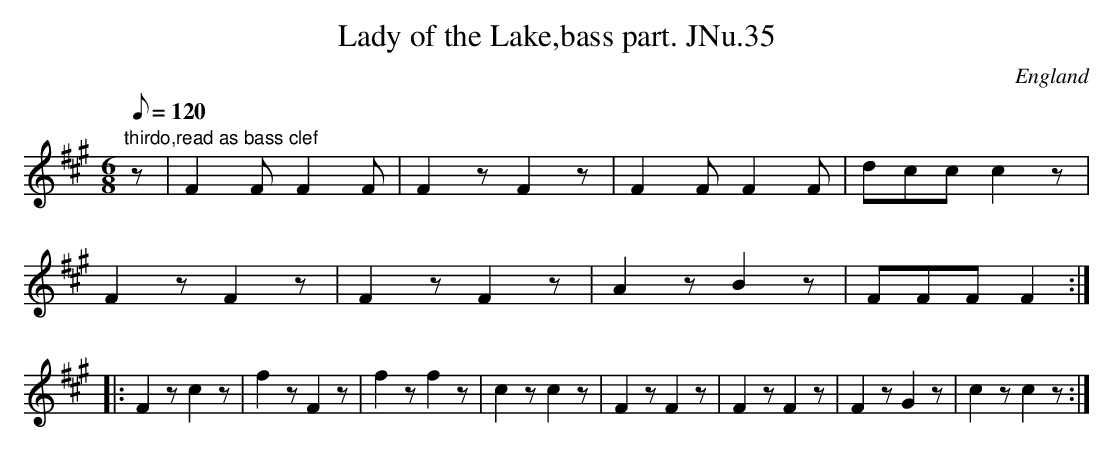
X:1
T:Lady of the Lake,bass part. JNu.35
M:6/8
Q:120
O:England
K:A
"thirdo,read as bass clef"z|F2FF2F|F2zF2z|F2FF2F|dccc2z|!
F2zF2z|F2zF2z|A2zB2z|FFFF2::!
F2zc2z|f2zF2z|f2zf2z|c2zc2z|F2zF2z|F2zF2z|F2zG2z|c2zc2z:|]
